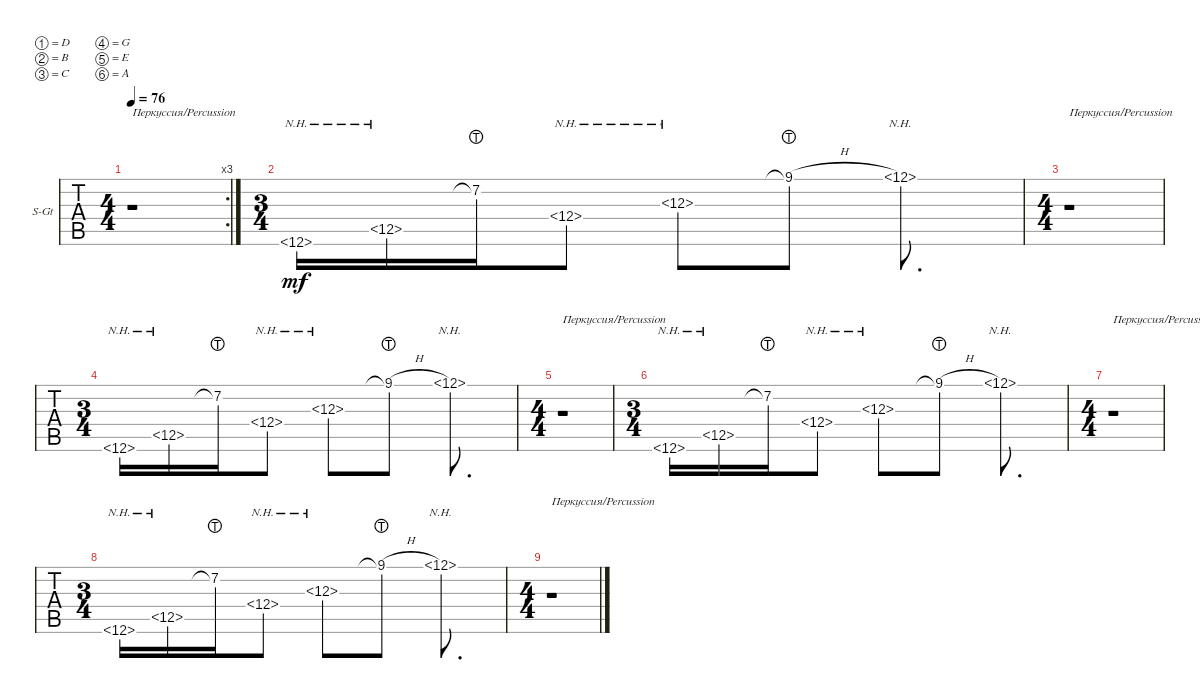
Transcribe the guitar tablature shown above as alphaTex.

\defaultSystemsLayout 4
\bracketExtendMode groupsimilarinstruments
\firstSystemTrackNameOrientation horizontal
\otherSystemsTrackNameOrientation horizontal
\track ("Steel Guitar" "S-Gt") {instrument acousticguitarsteel}
\staff {tabs}
\tuning (D4 B3 C4 G3 E3 A2)
\rc 3
\ts (4 4)
\tempo 76
\clef g2
\ks c
r.1{txt "Перкуссия/Percussion" dy mf} |
\ts (3 4)
12.6{nh}.16 12.5{nh}.16 7.2{lht lf 2}.16 12.4{nh}.8 12.3{nh}.8 9.1{h lht lf 4}.8 12.1{nh}.8{d} |
\ts (4 4)
r.1{txt "Перкуссия/Percussion"} |
\ts (3 4)
12.6{nh}.16 12.5{nh}.16 7.2{lht lf 2}.16 12.4{nh}.8 12.3{nh}.8 9.1{h lht lf 4}.8 12.1{nh}.8{d} |
\ts (4 4)
r.1{txt "Перкуссия/Percussion"} |
\ts (3 4)
12.6{nh}.16 12.5{nh}.16 7.2{lht lf 2}.16 12.4{nh}.8 12.3{nh}.8 9.1{h lht lf 4}.8 12.1{nh}.8{d} |
\ts (4 4)
r.1{txt "Перкуссия/Percussion"} |
\ts (3 4)
12.6{nh}.16 12.5{nh}.16 7.2{lht lf 2}.16 12.4{nh}.8 12.3{nh}.8 9.1{h lht lf 4}.8 12.1{nh}.8{d} |
\ts (4 4)
r.1{txt "Перкуссия/Percussion"}
